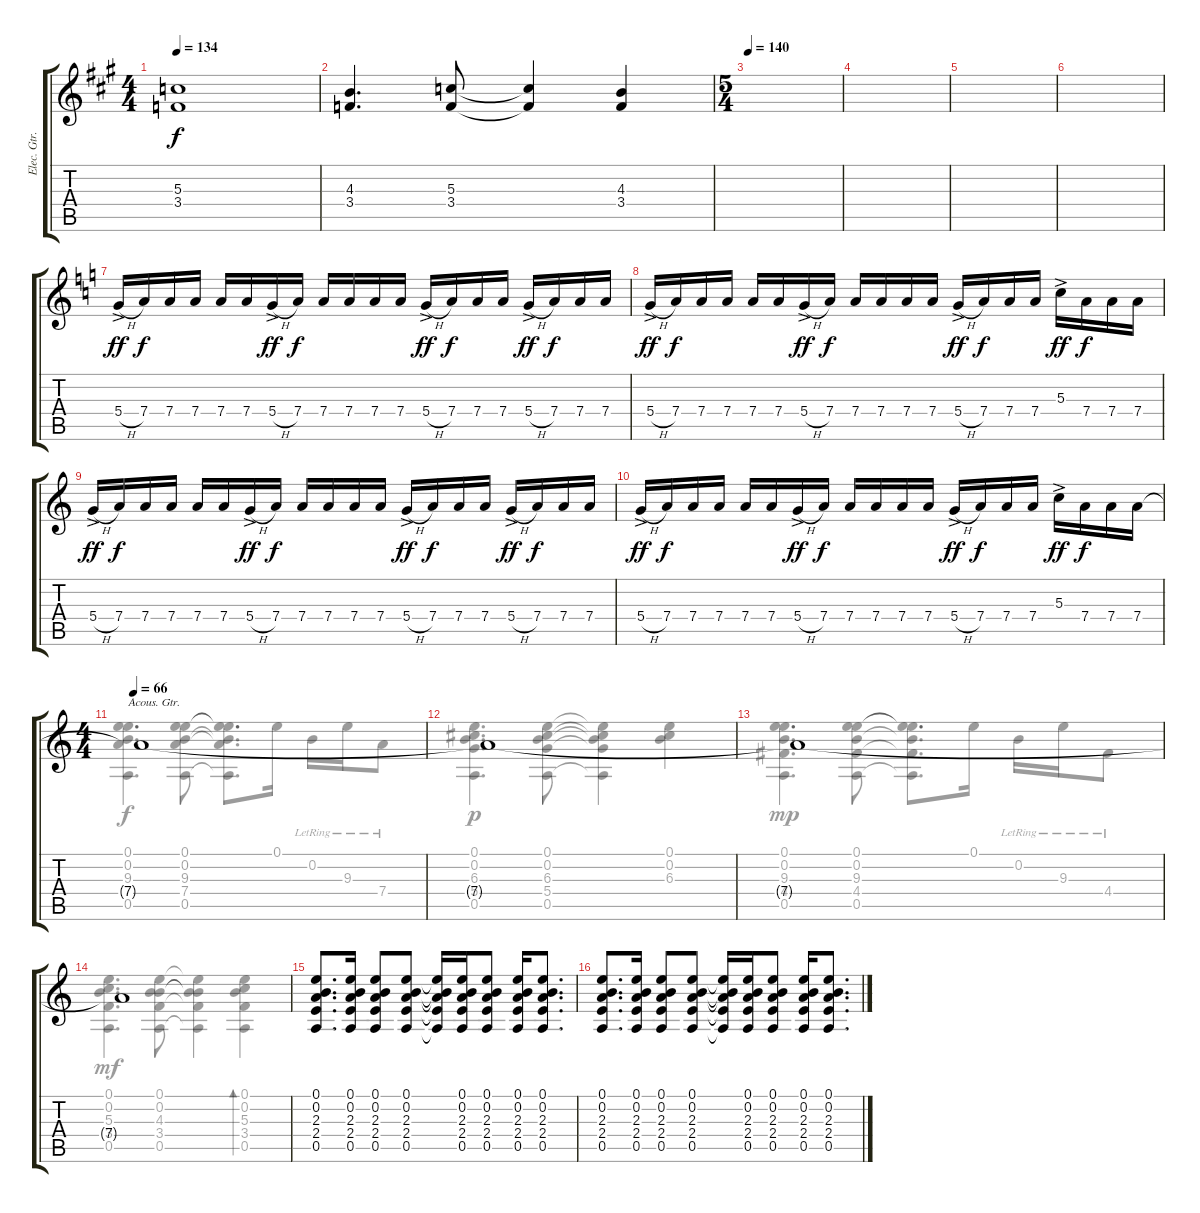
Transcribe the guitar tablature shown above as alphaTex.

\track ("Elec. Gtr. 2" "Elec. Gtr.") {instrument acousticguitarsteel}
\staff {score tabs}
\tuning (E4 B3 G3 D3 A2 E2) {hide}
\voice
\ts (4 4)
\tempo 134
\clef g2
\ks a
(5.3 3.4).1{dy f balance 16} |
(4.3 3.4).4{d} (5.3 3.4).8 (5.3{t} 3.4{t}).4 (4.3 3.4).4 |
\ts (5 4)
\tempo 140
|
|
|
|
\ks c
5.4{h ac}.16{dy ff balance 16} 7.4.16{dy f} 7.4.16 7.4.16 7.4.16 7.4.16 5.4{h ac}.16{dy ff} 7.4.16{dy f} 7.4.16 7.4.16 7.4.16 7.4.16 5.4{h ac}.16{dy ff} 7.4.16{dy f} 7.4.16 7.4.16 5.4{h ac}.16{dy ff} 7.4.16{dy f} 7.4.16 7.4.16 |
5.4{h ac}.16{dy ff} 7.4.16{dy f} 7.4.16 7.4.16 7.4.16 7.4.16 5.4{h ac}.16{dy ff} 7.4.16{dy f} 7.4.16 7.4.16 7.4.16 7.4.16 5.4{h ac}.16{dy ff} 7.4.16{dy f} 7.4.16 7.4.16 5.3{ac}.16{dy ff} 7.4.16{dy f} 7.4.16 7.4.16 |
5.4{h ac}.16{dy ff} 7.4.16{dy f} 7.4.16 7.4.16 7.4.16 7.4.16 5.4{h ac}.16{dy ff} 7.4.16{dy f} 7.4.16 7.4.16 7.4.16 7.4.16 5.4{h ac}.16{dy ff} 7.4.16{dy f} 7.4.16 7.4.16 5.4{h ac}.16{dy ff} 7.4.16{dy f} 7.4.16 7.4.16 |
5.4{h ac}.16{dy ff} 7.4.16{dy f} 7.4.16 7.4.16 7.4.16 7.4.16 5.4{h ac}.16{dy ff} 7.4.16{dy f} 7.4.16 7.4.16 7.4.16 7.4.16 5.4{h ac}.16{dy ff} 7.4.16{dy f} 7.4.16 7.4.16 5.3{ac}.16{dy ff} 7.4.16{dy f} 7.4.16 7.4.16 |
\ts (4 4)
\tempo 66
7.4{t}.1{txt "Acous. Gtr." balance 16 instrument acousticguitarsteel} |
7.4{t}.1 |
7.4{t}.1 |
7.4{t}.1 |
(0.1 0.2 2.3 2.4 0.5).8{d} (0.1 0.2 2.3 2.4 0.5).16 (0.1 0.2 2.3 2.4 0.5).8 (0.1 0.2 2.3 2.4 0.5).8 (0.1{t} 0.2{t} 2.3{t} 2.4{t} 0.5{t}).16 (0.1 0.2 2.3 2.4 0.5).16 (0.1 0.2 2.3 2.4 0.5).8 (0.1 0.2 2.3 2.4 0.5).16 (0.1 0.2 2.3 2.4 0.5).8{d} |
(0.1 0.2 2.3 2.4 0.5).8{d} (0.1 0.2 2.3 2.4 0.5).16 (0.1 0.2 2.3 2.4 0.5).8 (0.1 0.2 2.3 2.4 0.5).8 (0.1{t} 0.2{t} 2.3{t} 2.4{t} 0.5{t}).16 (0.1 0.2 2.3 2.4 0.5).16 (0.1 0.2 2.3 2.4 0.5).8 (0.1 0.2 2.3 2.4 0.5).16 (0.1 0.2 2.3 2.4 0.5).8{d}
\voice
\clef g2
\ottava regular
\simile none
\ks a
|
|
|
|
|
|
\ks c
|
|
|
|
(0.1 0.2 9.3 7.4 0.5).4{d} (0.1 0.2 9.3 7.4 0.5).8 (0.1{t} 0.2{t} 9.3{t} 7.4{t} 0.5{t}).8{d} 0.1.16 0.2{lr}.16 9.3{lr}.16 7.4{lr}.8 |
(0.1 0.2 6.3 5.4 0.5).4{d dy p} (0.1 0.2 6.3 5.4 0.5).8 (0.1{t} 0.2{t} 6.3{t} 5.4{t} 0.5{t}).4 (0.1 0.2 6.3).4 |
(0.1 0.2 9.3 4.4 0.5).4{d dy mp} (0.1 0.2 9.3 4.4 0.5).8 (0.1{t} 0.2{t} 9.3{t} 4.4{t} 0.5{t}).8{d} 0.1.16 0.2{lr}.16 9.3{lr}.16 4.4{lr}.8 |
(0.1 0.2 5.3 3.4 0.5).4{d dy mf} (0.1 0.2 4.3 3.4 0.5).8 (0.1{t} 0.2{t} 4.3{t} 3.4{t} 0.5{t}).4 (0.1 0.2 5.3 3.4 0.5).4{bd 60} |
|
